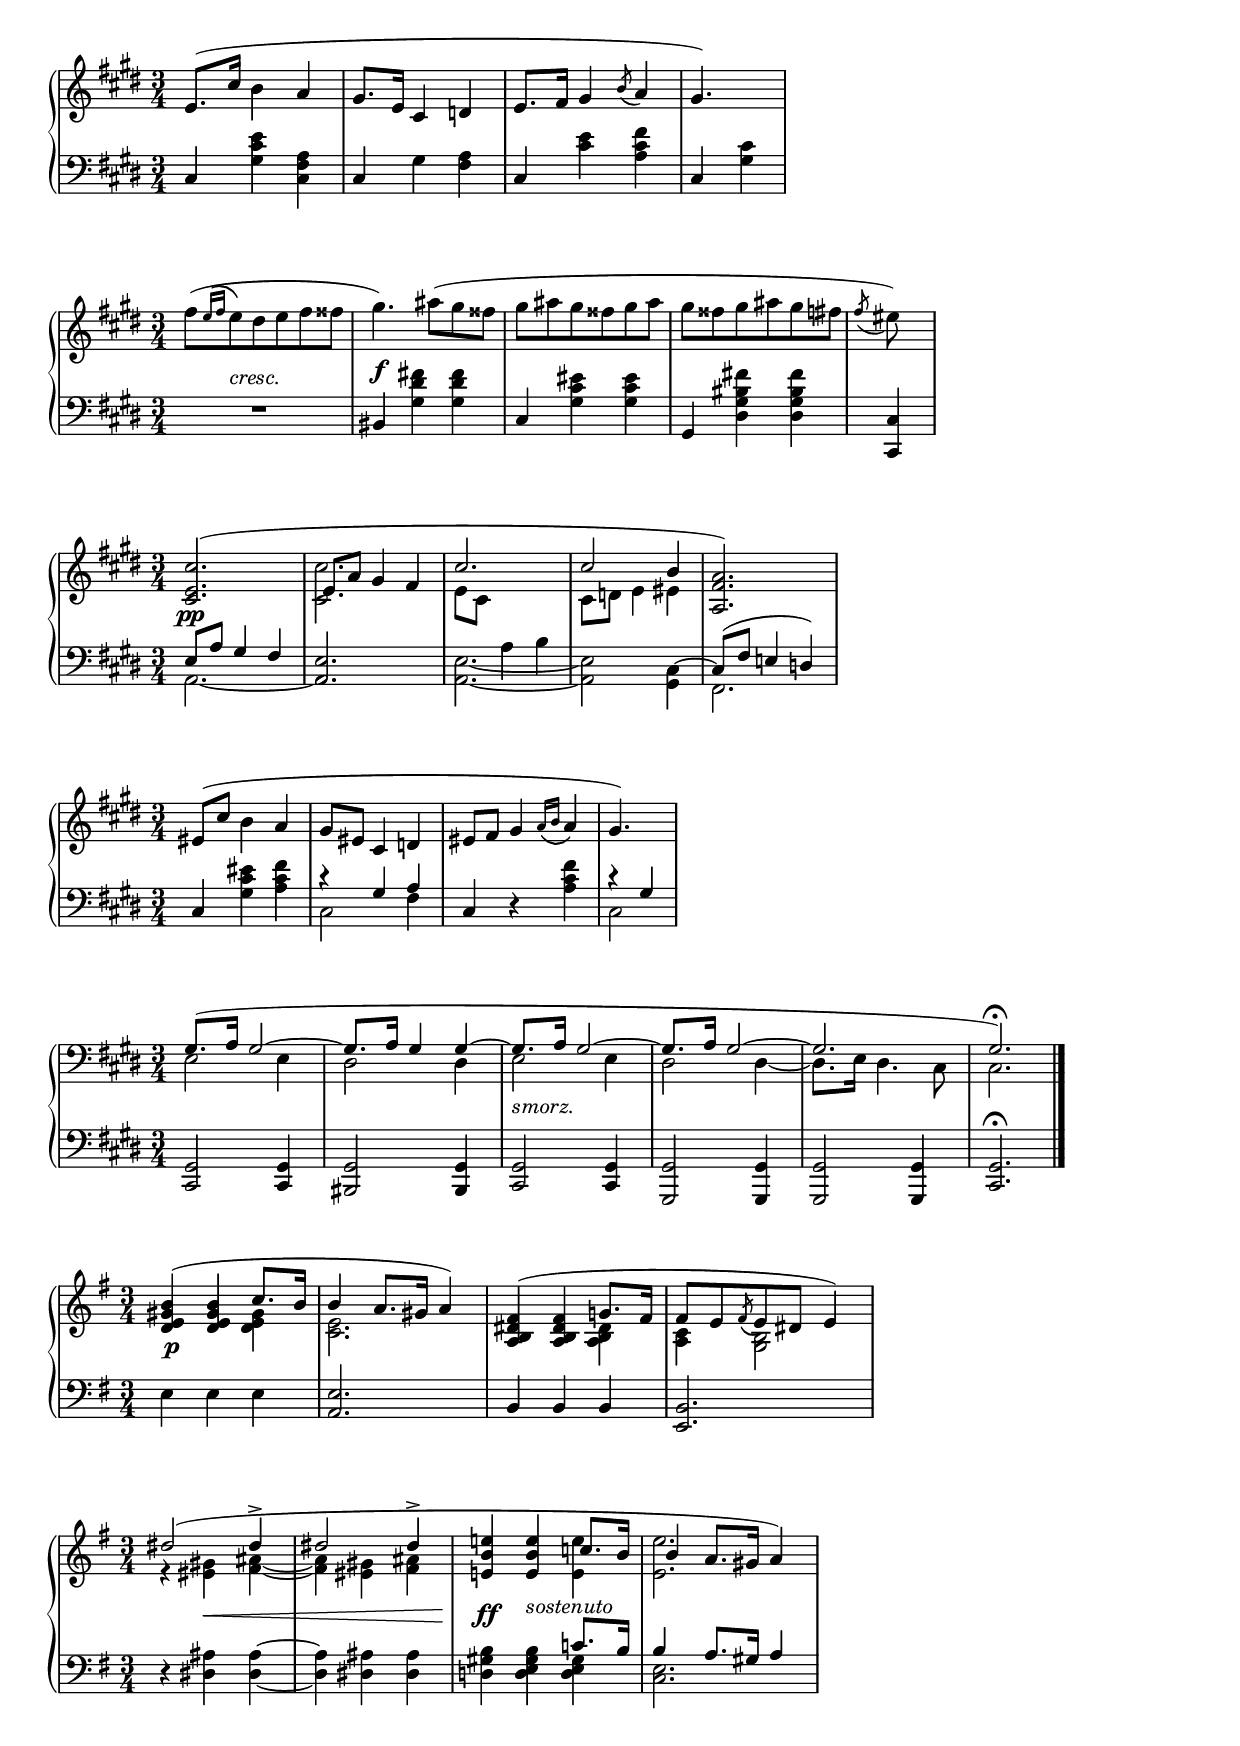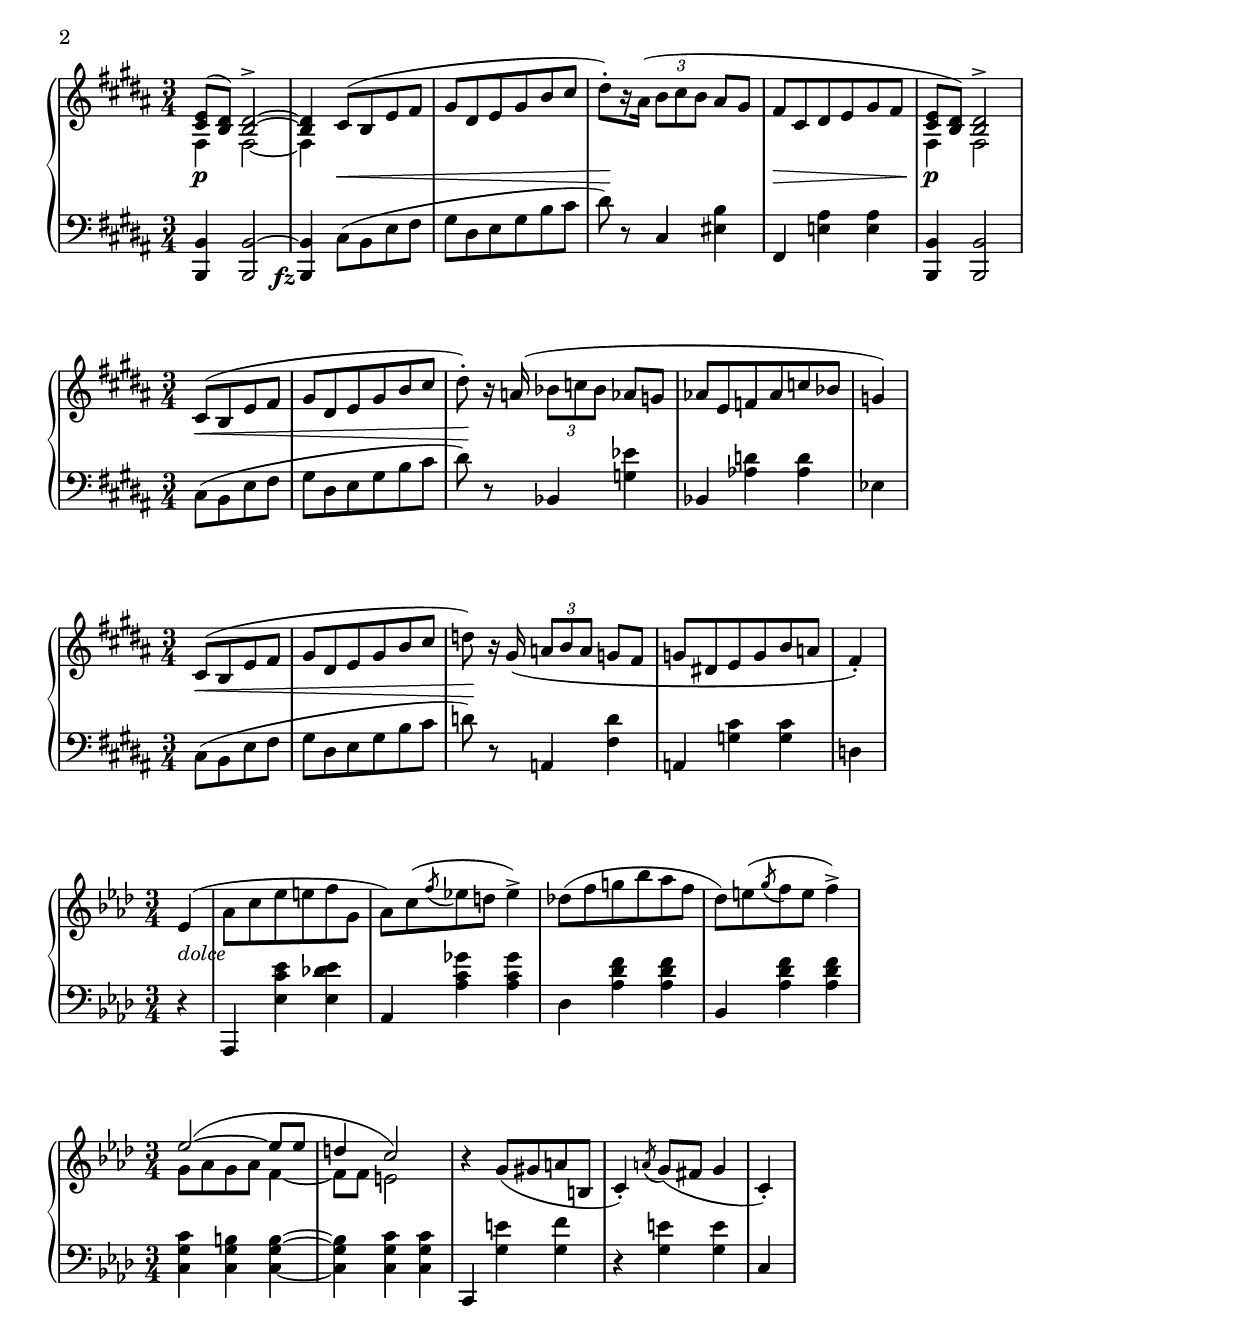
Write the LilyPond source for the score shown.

\version "2.22.1"
\language "english"

#(set-global-staff-size 18)

\header {
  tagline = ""
}

\paper {
  % system-system-spacing = #'((basic-distance . 0.1) (padding . 4))
}

global = {
  % \set Staff.printKeyCancellation = ##f
  \numericTimeSignature
  \compressEmptyMeasures
  \override TupletBracket #'bracket-visibility = #'if-no-beam
  \override MultiMeasureRest.expand-limit = #3
  \override Score.ChordName.font-name = #"Noto Serif"
  \override Score.ChordName.font-size = #0
  \override Score.LyricText.font-name = #"Noto Serif"
  \override Score.LyricText.font-size = #0
}

\score {
  <<
    \new PianoStaff <<
      \new Staff \relative c' {
        \time 3/4
        \global
        \key cs \minor

        e8.( cs'16 b4 a | gs8. e16 cs4 d | e8. fs16 gs4 \acciaccatura b8 a4 | \partial 2 gs4.) s8 |
      }
      \new Staff \relative c {
        \global
        \key cs \minor
        \clef bass

        cs4 <gs' cs e> <a fs cs> | cs, gs' <fs a> | cs <cs' e> <a cs fs> | \partial 2 cs, <gs' cs> |
      }
    >>
  >>
  \layout {
    indent = 0
    \context {
      \Score \omit BarNumber
    }
  }
}

\score {
  <<
    \new PianoStaff <<
      \new Staff \relative c' {
        \time 3/4
        \global
        \key cs \minor

        fs'8[( \grace { e16\( fs } e8\) ds e fs fss] |
        gs4.) as8( gs fss | gs as gs fss gs as | gs fss gs as gs fs | \acciaccatura { fs8 } es8) s8
      }
       \new Dynamics {
        \global

        s8 s2_\markup { \italic "cresc." } s8 | s2.\f |
      }
      \new Staff \relative c {
        \global
        \key cs \minor
        \clef bass

        R2. |
        bs4 <gs' ds' fs!> q | cs, <gs' cs es> q | gs, <ds' gs bs fs'!> q | \partial 4 <cs, cs'>4 |
      }
    >>
  >>
  \layout {
    indent = 0
    \context {
      \Score \omit BarNumber
    }
  }
}

\score {
  <<
    \new PianoStaff <<
      \new Staff = "right" \relative c' {
        \time 3/4
        \global
        \key cs \minor

        <<
          {
            <cs e cs'>2.( | \tweak NoteColumn.force-hshift 0.5 e8 a gs4 fs | cs'2. | cs2 b4 | <a, fs' a>2.) |
          } \\
          {
            s2. | <cs cs'> |
            e8 cs \stemDown \change Staff = "left" a4 b  |
            \change Staff = "right" \stemDown cs8 d e4 es | s2. |
          }
        >>
      }
       \new Dynamics {
        \global

        s2.\pp |
      }
      \new Staff = "left" \relative c {
        \global
        \key cs \minor
        \clef bass

        <<
          {
            e8 a gs4 fs | <a, e'>2. | s2. | s2 \once \override Stem.stencil = ##f cs4 ~ | cs8( fs e!4 d) |
          }
          \\
          {
            a2. ~ | \once \override Stem.stencil = ##f a2. | <a e'> ~ | q2 <gs cs>4 | fs2. |
          }
        >>
      }
    >>
  >>
  \layout {
    indent = 0
    \context {
      \Score \omit BarNumber
    }
  }
}

\score {
  <<
    \new PianoStaff <<
      \new Staff \relative c' {
        \time 3/4
        \global
        \key cs \minor

        es8( cs' b4 a | gs8 es cs4 d | es8 fs gs4 \grace { a16\( b } a4\) | \partial 2 gs4.) s8 |
      }
      \new Staff \relative c {
        \global
        \key cs \minor
        \clef bass

        cs4 <gs' cs es> <a cs fs> |
        <<
          { r4 gs4 a | } \\
          { cs,2 fs4 | }
        >>
        cs4 r4 <a' cs fs> |
        \partial 2
        <<
          { r4 gs4 } \\
          { cs,2 }
        >> |

      }
    >>
  >>
  \layout {
    indent = 0
    \context {
      \Score \omit BarNumber
    }
  }
}

\score {
  <<
    \new PianoStaff <<
      \new Staff \relative c' {
        \time 3/4
        \global
        \key cs \minor

        \clef bass
        <<
          {
            gs8.( a16 gs2 ~ | gs8. a16 gs4 gs ~ | gs8. a16 gs2 ~ | gs8. a16 gs2 ~ | gs2. | gs2.)\fermata | \bar "|."
          } \\
          {
            e2 e4 | ds2 ds4 | e2 e4 | ds2 ds4 ~ | ds8. e16 ds4. cs8 | cs2. |
          }
        >>
      }
      \new Dynamics {
        \global

        s2. | s | s_\markup { \italic "smorz." } |
      }
      \new Staff \relative c {
        \global
        \key cs \minor
        \clef bass

        <cs, gs'>2 q4 | <bs gs'>2 q4 | <cs gs'>2 q4 | <gs gs'>2 q4 | q2 q4 | <cs gs'>2.\fermata |

      }
    >>
  >>
  \layout {
    indent = 0
    \context {
      \Score \omit BarNumber
    }
  }
}

% Op. 41, No. 2
\score {
  <<
    \new PianoStaff <<
      \new Staff \relative c' {
        \time 3/4
        \global
        \key e \minor

        <<
          {
            <d e gs b>4( q c'8. b16 | b4 a8. gs16 a4) |
            <a, b ds fs>4( q g'!8. fs16 | fs8 e \slashedGrace fs_\( e\) ds e4) |
          } \\
          {
            s2 <d e gs>4 | <c e>2. | s2 <a b ds>4 | <a c> <g b>2 |
          }
        >>
      }
      \new Dynamics {
        \global

        s2.\p |
      }
      \new Staff \relative c {
        \global
        \key e \minor
        \clef bass

        e4 e e | <a, e'>2. | b4 b b | <e, b'>2. |
      }
    >>
  >>
  \layout {
    indent = 0
    \context {
      \Score \omit BarNumber
    }
  }
}

\score {
  <<
    \new PianoStaff <<
      \new Staff \relative c' {
        \time 3/4
        \global
        \key e \minor

        <<
          {
            ds'2( ds4-> | ds2 ds4-> |
            <e,! b' e!>4 q \tweak NoteColumn.force-hshift 0.5 c'!8. b16 |
            \tweak NoteColumn.force-hshift 0.9 b4 a8. gs16 a4) |
          } \\
          {
            r4 <es gs> <fs as> ~ | q <es gs> <fs as> |
            s2 <e e'>4 | <e e'>2. |
          }
        >>
      }
      \new Dynamics {
        \global

        s4 s2\< | s2. | s4\ff s2^\markup { \italic "sostenuto" } |
      }
      \new Staff \relative c {
        \global
        \key e \minor
        \clef bass

        r4 <ds as'> q ~ | q q q |
        <<
          {
            \stemNeutral <d! gs b>4 <d e gs b> \stemUp c'!8. b16 | b4 a8. gs16 a4 |
          } \\
          {
            s2 <d, e gs>4 | <c e>2. |
          }
        >>

      }
    >>
  >>
  \layout {
    indent = 0
    \context {
      \Score \omit BarNumber
    }
  }
}

% Op. 41, No. 3
\score {
  <<
    \new PianoStaff <<
      \new Staff \relative c' {
        \time 3/4
        \global
        \key b \major

        <<
          {
            <cs e>8( <b ds>) q2-> ~ | q4 \stemNeutral cs8( b e fs |
            gs ds e gs b cs | ds-.)[ b16\rest as]( \tuplet 3/2 { b8 cs b } as gs | fs cs ds e gs fs |
            <cs e> <b ds>) q2-> |
          } \\
          {
            fs4 fs2 ~ | fs4 s2 |
            s2. | s2. | s2. |
            fs4 fs2 |
          }
        >>
      }
      \new Dynamics {
        \global

        s2.\p | s4 s2\< | s2. | s16 s\! s8 s2 | s2.\> | s2.\p |
      }
      \new Staff \relative c {
        \global
        \key b \major
        \clef bass

        <b, b'>4 <b b'^~>2 |
        \override TextScript.X-offset = -3.0
        <b b'>4_\markup { \dynamic fz } cs'8( b e fs |
        gs ds e gs b cs | ds) r cs,4 <es b'> | fs, <e'! as> q | <b, b'> q2 |

      }
    >>
  >>
  \layout {
    indent = 0
    \context {
      \Score \omit BarNumber
    }
  }
}

\score {
  <<
    \new PianoStaff <<
      \new Staff \relative c' {
        \time 3/4
        \global
        \key b \major

        \partial 2 cs8( b e fs |
        gs ds e gs b cs | ds-.) r16 a( \tuplet 3/2 { bf8 c bf } af g |
        af e f af c bf | \partial 4 g4) |

      }
      \new Dynamics {
        \global

        \partial 2 s2\< | s2. | s16 s16\!
      }
      \new Staff \relative c {
        \global
        \key b \major
        \clef bass

        \partial 2 cs8( b e fs |
        gs ds e gs b cs | ds) r bf,4 <g' ef'> |
        bf, <af' d> q | \partial 4 ef

      }
    >>
  >>
  \layout {
    indent = 0
    \context {
      \Score \omit BarNumber
    }
  }
}

\score {
  <<
    \new PianoStaff <<
      \new Staff \relative c' {
        \time 3/4
        \global
        \key b \major

        \partial 2 cs8( b e fs |
        gs ds e gs b cs | d) r16 gs,( \tuplet 3/2 { a8 b a } g fs |
        g ds! e g b a | \partial 4 fs4-.) |

      }
      \new Dynamics {
        \global

        \partial 2 s2\< | s2. | s16 s16\!
      }
      \new Staff \relative c {
        \global
        \key b \major
        \clef bass

        \partial 2 cs8( b e fs |
        gs ds e gs b cs | d) r a,4 <fs' d'> |
        a, <g' cs> q | \partial 4 d

      }
    >>
  >>
  \layout {
    indent = 0
    \context {
      \Score \omit BarNumber
    }
  }
}

% Op. 41, No. 4
\score {
  <<
    \new PianoStaff <<
      \new Staff \relative c' {
        \time 3/4
        \global
        \key af \major

        \partial 4 ef4( |
        af8 c ef e f g, | af) c( \acciaccatura f ef! d ef4->) |
        df!8( f g! bf af f | df) e( \acciaccatura g f e f4->) |


      }
      \new Dynamics {
        \global

        \partial 4 s4^\markup { \italic "dolce" } |
      }
      \new Staff \relative c {
        \global
        \key af \major
        \clef bass

        \partial 4 r4 |
        af,4 <ef'' c' ef> <ef df'! ef> | af, <af' c gf'> q |
        df, <af' df f> q | bf, <af' df f> q |
      }
    >>
  >>
  \layout {
    indent = 0
    \context {
      \Score \omit BarNumber
    }
  }
}


\score {
  <<
    \new PianoStaff <<
      \new Staff \relative c' {
        \time 3/4
        \global
        \key af \major

        <<
          { ef'2( ~ ef8 ef | d4 c2) | } \\
          { g8 af g af f4 ~ | f8 f e2 | }
        >>

        r4 g8( gs a b, | c4-.) \acciaccatura a'8 g8( fs g4 | \partial 4 c,-.) |
      }
      \new Staff \relative c {
        \global
        \key af \major
        \clef bass

        <c g' c>4 <c g' b> q ~ | q <c g' c> q |
        c, <g'' e'> <g f'> | r <g e'> q | \partial 4 c, |
      }
    >>
  >>
  \layout {
    indent = 0
    \context {
      \Score \omit BarNumber
    }
  }
}